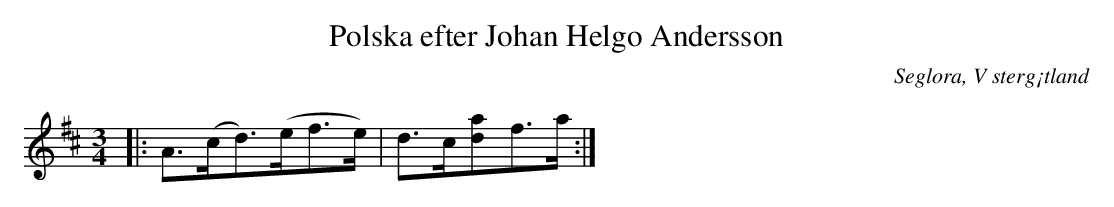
X:1
T:Polska efter Johan Helgo Andersson
O:Seglora, V sterg¡tland
M:3/4
L:1/8
K:D
|: A>(cd>)(ef>e)| d>c[ad]f>a :|
